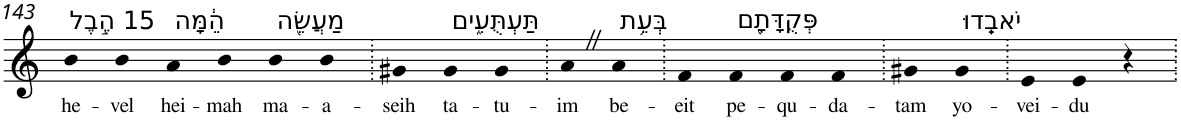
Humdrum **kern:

**kern	**text
*part1	*part1
*staff1	*staff1
*I"Piano	*
*I'Pno	*
!!LO:PB:g=z
*clefG2	*
*k[]	*
=143	=143
!LO:TX:a:t=15 הֶ֣בֶל	!
!	!LO:LY:b
4b	he-
!	!LO:LY:b
4b	-vel
!LO:TX:a:t=הֵ֔מָּה	!
!	!LO:LY:b
4a	hei-
!	!LO:LY:b
4b	-mah
!LO:TX:a:t=מַעֲשֵׂ֖ה	!
!	!LO:LY:b
4b	ma-
!	!LO:LY:b
4b	-a-
=144.	=144.
!	!LO:LY:b
4g#X	-seih
!LO:TX:a:t=תַּעְתֻּעִ֑ים	!
!	!LO:LY:b
4g#	ta-
!	!LO:LY:b
4g#	-tu-
=145.	=145.
!	!LO:LY:b
4aZ	-im
!LO:TX:a:t=בְּעֵ֥ת	!
!	!LO:LY:b
4a	be-
=146.	=146.
!	!LO:LY:b
4f	-eit
!LO:TX:a:t=פְּקֻדָּתָ֖ם	!
!	!LO:LY:b
4f	pe-
!	!LO:LY:b
4f	-qu-
!	!LO:LY:b
4f	-da-
=147.	=147.
!	!LO:LY:b
4g#X	-tam
!LO:TX:a:t=יֹאבֵֽדוּ	!
!	!LO:LY:b
4g#	yo-
=148.	=148.
!	!LO:LY:b
4e	-vei-
!	!LO:LY:b
4e	-du
4r	.
=.	=.
*-	*-
